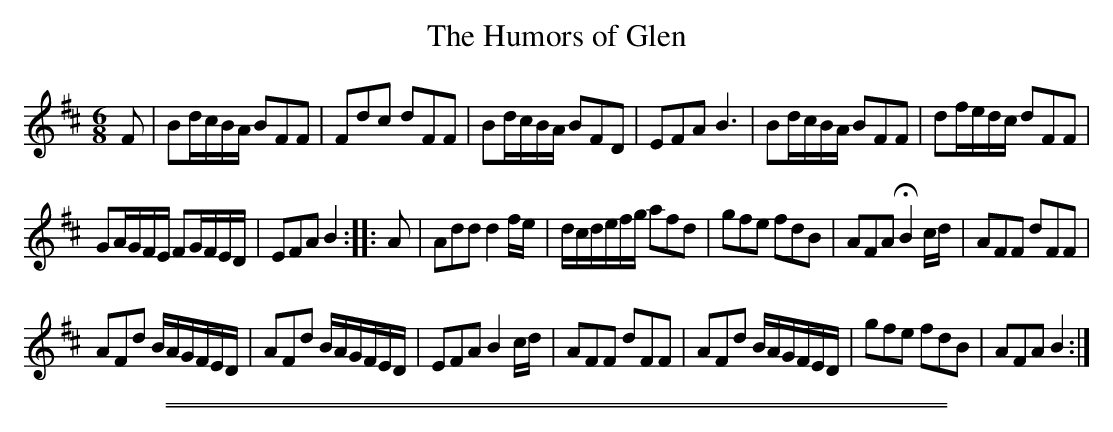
X:1
T: The Humors of Glen
M: 6/8
L: 1/16
K: Bm
F2 |\
B2dcBA B2F2F2 | F2d2c2 d2F2F2 |\
B2dcBA B2F2D2 | E2F2A2 B6 |\
B2dcBA B2F2F2 | d2fedc d2F2F2 |
G2AGFE F2GFED | E2F2A2 B4 :: A2 |\
A2d2d2 d4fe   | dcdefg a2f2d2 |\
g2f2e2 f2d2B2 | A2F2A2 HB4 cd |\
A2F2F2 d2F2F2 |
A2F2d2 BAGFED |\
A2F2d2 BAGFED | E2F2A2 B4cd |\
A2F2F2 d2F2F2 | A2F2d2 BAGFED |\
g2f2e2 f2d2B2 | A2F2A2 B4 :|
